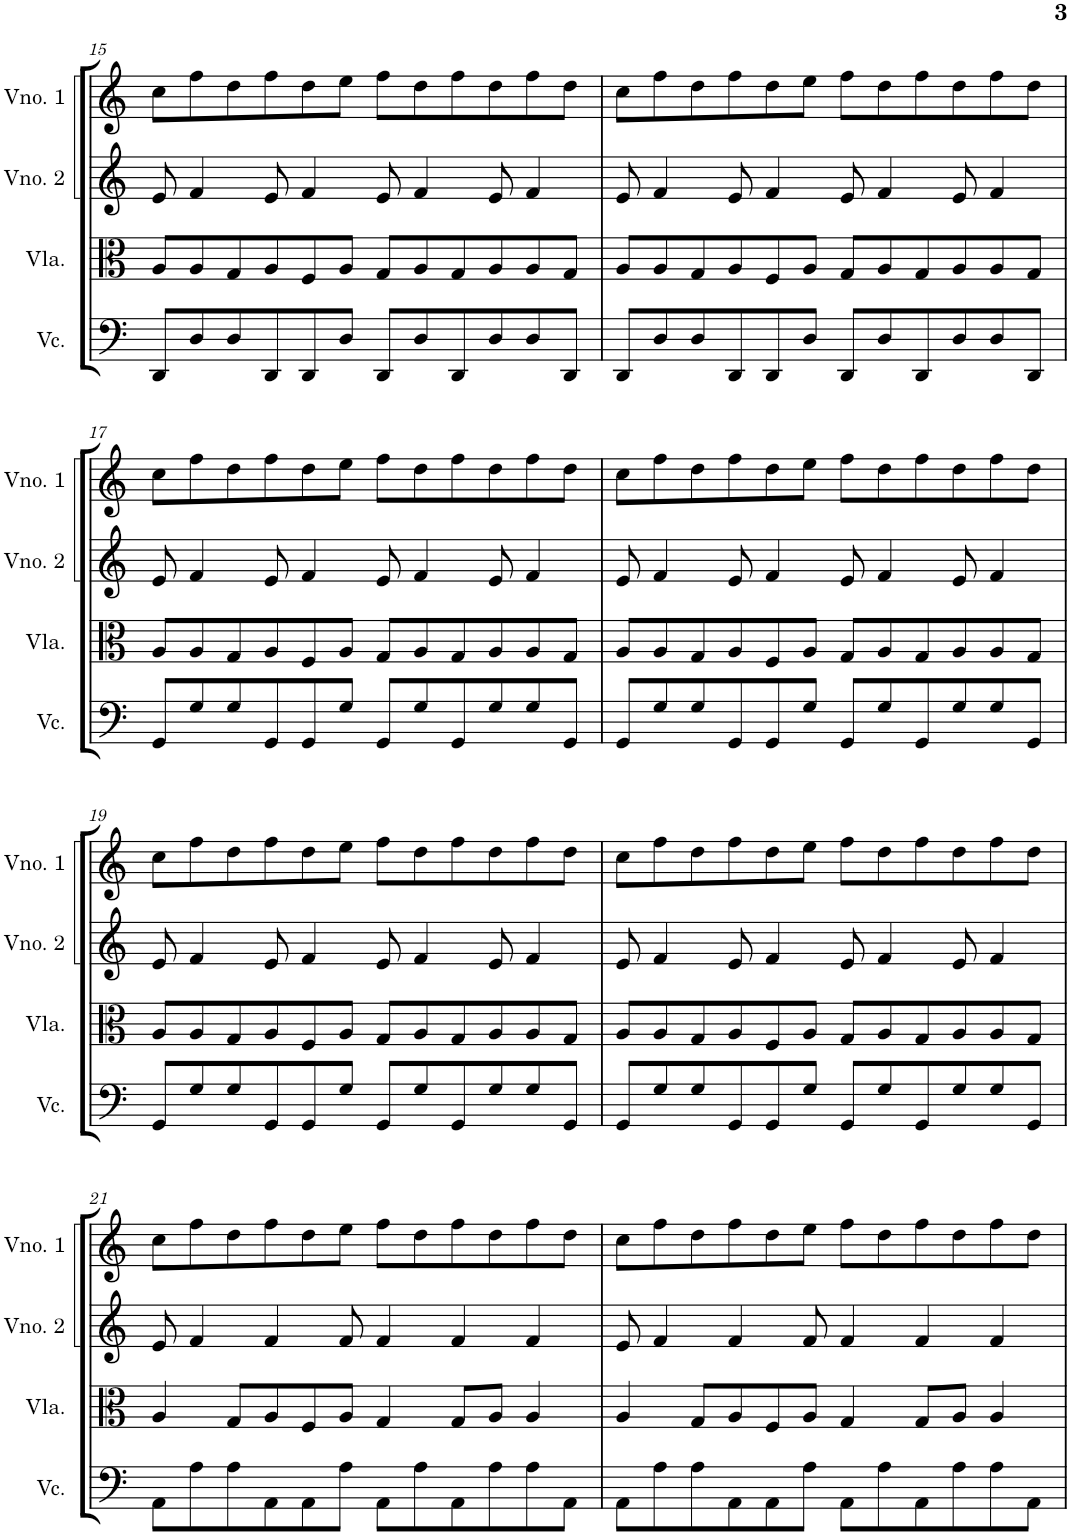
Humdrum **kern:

**kern	**kern	**kern	**kern
*part4	*part3	*part2	*part1
*staff4	*staff3	*staff2	*staff1
*I"Violoncelo	*I"Viola	*I"Violino 2	*I"Violino 1
*I'Vc.	*I'Vla.	*I'Vno. 2	*I'Vno. 1
!!LO:PB:g=z
*clefF4	*clefC3	*clefG2	*clefG2
*k[]	*k[]	*k[]	*k[]
*M6/4	*M6/4	*M6/4	*M6/4
=15	=15	=15	=15
8DD/L	8A/L	8e/	8cc\L
8D/	8A/	4f/	8ff\
8D/	8G/	.	8dd\
8DD/	8A/	8e/	8ff\
8DD/	8F/	4f/	8dd\
8D/J	8A/J	.	8ee\J
8DD/L	8G/L	8e/	8ff\L
8D/	8A/	4f/	8dd\
8DD/	8G/	.	8ff\
8D/	8A/	8e/	8dd\
8D/	8A/	4f/	8ff\
8DD/J	8G/J	.	8dd\J
=16	=16	=16	=16
8DD/L	8A/L	8e/	8cc\L
8D/	8A/	4f/	8ff\
8D/	8G/	.	8dd\
8DD/	8A/	8e/	8ff\
8DD/	8F/	4f/	8dd\
8D/J	8A/J	.	8ee\J
8DD/L	8G/L	8e/	8ff\L
8D/	8A/	4f/	8dd\
8DD/	8G/	.	8ff\
8D/	8A/	8e/	8dd\
8D/	8A/	4f/	8ff\
8DD/J	8G/J	.	8dd\J
!!LO:LB:g=z
=17	=17	=17	=17
8GG/L	8A/L	8e/	8cc\L
8G/	8A/	4f/	8ff\
8G/	8G/	.	8dd\
8GG/	8A/	8e/	8ff\
8GG/	8F/	4f/	8dd\
8G/J	8A/J	.	8ee\J
8GG/L	8G/L	8e/	8ff\L
8G/	8A/	4f/	8dd\
8GG/	8G/	.	8ff\
8G/	8A/	8e/	8dd\
8G/	8A/	4f/	8ff\
8GG/J	8G/J	.	8dd\J
=18	=18	=18	=18
8GG/L	8A/L	8e/	8cc\L
8G/	8A/	4f/	8ff\
8G/	8G/	.	8dd\
8GG/	8A/	8e/	8ff\
8GG/	8F/	4f/	8dd\
8G/J	8A/J	.	8ee\J
8GG/L	8G/L	8e/	8ff\L
8G/	8A/	4f/	8dd\
8GG/	8G/	.	8ff\
8G/	8A/	8e/	8dd\
8G/	8A/	4f/	8ff\
8GG/J	8G/J	.	8dd\J
!!LO:LB:g=z
=19	=19	=19	=19
8GG/L	8A/L	8e/	8cc\L
8G/	8A/	4f/	8ff\
8G/	8G/	.	8dd\
8GG/	8A/	8e/	8ff\
8GG/	8F/	4f/	8dd\
8G/J	8A/J	.	8ee\J
8GG/L	8G/L	8e/	8ff\L
8G/	8A/	4f/	8dd\
8GG/	8G/	.	8ff\
8G/	8A/	8e/	8dd\
8G/	8A/	4f/	8ff\
8GG/J	8G/J	.	8dd\J
=20	=20	=20	=20
8GG/L	8A/L	8e/	8cc\L
8G/	8A/	4f/	8ff\
8G/	8G/	.	8dd\
8GG/	8A/	8e/	8ff\
8GG/	8F/	4f/	8dd\
8G/J	8A/J	.	8ee\J
8GG/L	8G/L	8e/	8ff\L
8G/	8A/	4f/	8dd\
8GG/	8G/	.	8ff\
8G/	8A/	8e/	8dd\
8G/	8A/	4f/	8ff\
8GG/J	8G/J	.	8dd\J
!!LO:LB:g=z
=21	=21	=21	=21
8AA\L	4A/	8e/	8cc\L
8A\	.	4f/	8ff\
8A\	8G/L	.	8dd\
8AA\	8A/	4f/	8ff\
8AA\	8F/	.	8dd\
8A\J	8A/J	8f/	8ee\J
8AA\L	4G/	4f/	8ff\L
8A\	.	.	8dd\
8AA\	8G/L	4f/	8ff\
8A\	8A/J	.	8dd\
8A\	4A/	4f/	8ff\
8AA\J	.	.	8dd\J
=22	=22	=22	=22
8AA\L	4A/	8e/	8cc\L
8A\	.	4f/	8ff\
8A\	8G/L	.	8dd\
8AA\	8A/	4f/	8ff\
8AA\	8F/	.	8dd\
8A\J	8A/J	8f/	8ee\J
8AA\L	4G/	4f/	8ff\L
8A\	.	.	8dd\
8AA\	8G/L	4f/	8ff\
8A\	8A/J	.	8dd\
8A\	4A/	4f/	8ff\
8AA\J	.	.	8dd\J
=	=	=	=
*-	*-	*-	*-
